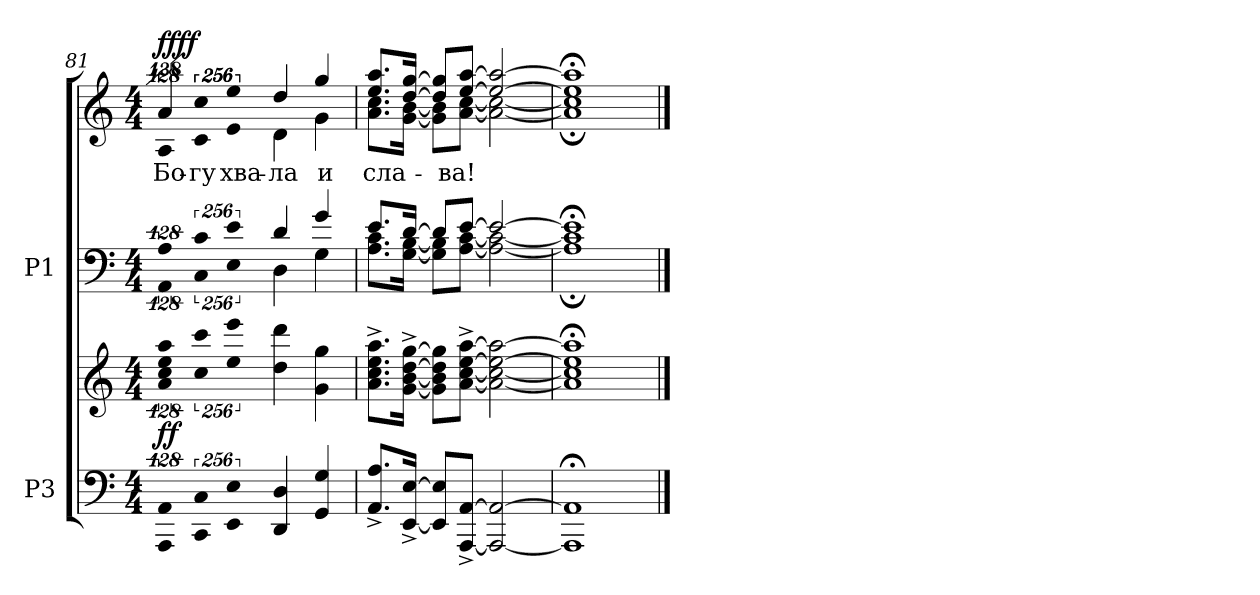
**kern	**kern	**dynam	**kern	**kern	**text	**dynam
*part2	*part2	*part2	*part1	*part1	*part1	*part1
*staff4	*staff3	*staff3/4	*staff2	*staff1	*staff1	*staff1/2
*I"P3	*	*	*I"P1	*	*	*
*clefF4	*clefG2	*	*clefF4	*clefG2	*	*
*k[]	*k[]	*	*k[]	*k[]	*	*
*C:	*C:	*	*C:	*C:	*	*
*M4/4	*M4/4	*	*M4/4	*M4/4	*	*
=81	=81	=81	=81	=81	=81	=81
*	*	*	*^	*	*	*
!LO:N:vis=4	!LO:N:vis=4	!	!LO:N:vis=4	!LO:N:vis=4	!LO:N:vis=4	!	!
*	*	*	*	*	*^	*	*
!	!	!	!	!	!	!LO:N:vis=4	!LO:LY:b:color=#000000	!
512%85AAAi/ 512%85AAi	512%85ai\ 512%85cci 512%85eei 512%85aai	ff	512%85Ai/	512%85AAi\	512%85ai/	512%85Ai\	Бо-	ff ff
!LO:N:vis=4	!LO:N:vis=4	!	!LO:N:vis=4	!LO:N:vis=4	!LO:N:vis=4	!	!	!
!	!	!	!	!	!	!LO:N:vis=4	!LO:LY:b:color=#000000	!
1024%171CCi/ 1024%171Ci	1024%171cci\ 1024%171ccci	.	1024%171ci/	1024%171Ci\	1024%171cci/	1024%171ci\	-гу	.
!LO:N:vis=4	!LO:N:vis=4	!	!LO:N:vis=4	!LO:N:vis=4	!LO:N:vis=4	!	!	!
!	!	!	!	!	!	!LO:N:vis=4	!LO:LY:b:color=#000000	!
1024%171EEi/ 1024%171Ei	1024%171eei\ 1024%171eeei	.	1024%171ei/	1024%171Ei\	1024%171eei/	1024%171ei\	хва-	.
!	!	!	!	!	!	!	!LO:LY:b:color=#000000	!
4DDi/ 4Di	4ddi\ 4dddi	.	4di/	4Di\	4ddi/	4di\	-ла	.
!	!	!	!	!	!	!	!LO:LY:b:color=#000000	!
4GGi/ 4Gi	4gi\ 4ggi	.	4gi/	4Gi\	4ggi/	4gi\	и	.
=82	=82	=82	=82	=82	=82	=82	=82	=82
!	!	!	!	!	!	!	!LO:LY:b:color=#000000	!
8.AAi/^ 8.Ai^L	8.ai\^ 8.cci^ 8.eei^ 8.aai^L	.	8.ei/L	8.Ai\ 8.ciL	8.eei/ 8.aaiL	8.ai\ 8.cciL	сла-	.
[<16EEi/^ [>16Ei^Jk	[<16gi\^ [<16bi^ [>16ddi^ [>16ggi^Jk	.	[>16di/Jk	[<16Gi\ [<16BiJk	[>16ddi/ [>16ggiJk	[<16gi\ [<16biJk	.	.
8EEi/] 8Ei]L	8gi\] 8bi] 8ddi] 8ggi]L	.	8di/L]	8Gi\] 8Bi]L	8ddi/] 8ggi]L	8gi\] 8bi]L	.	.
!	!	!	!	!	!	!	!LO:LY:b:color=#000000	!
[<8AAAi/^ [>8AAi^J	[<8ai\^ [<8cci^ [>8eei^ [>8aai^J	.	[>8ei/J	[<8Ai\ [<8ciJ	[>8eei/ [>8aaiJ	[<8ai\ [<8cciJ	-ва!	.
2AAAi/_< 2AAi_>	2ai\_< 2cci_< 2eei_> 2aai_>	.	2ei/_>	2Ai\_< 2ci_<	2eei/_> 2aai_>	2ai\_< 2cci_<	.	.
=83	=83	=83	=83	=83	=83	=83	=83	=83
1AAAi]; 1AAi];	1ai]; 1cci]; 1eei]; 1aai];	.	1e;i]	1Ai]; 1ci];	1eei]; 1aai];	1ai]; 1cci];	.	.
*	*	*	*v	*v	*	*	*	*
*	*	*	*	*v	*v	*	*
==	==	==	==	==	==	==
*-	*-	*-	*-	*-	*-	*-
